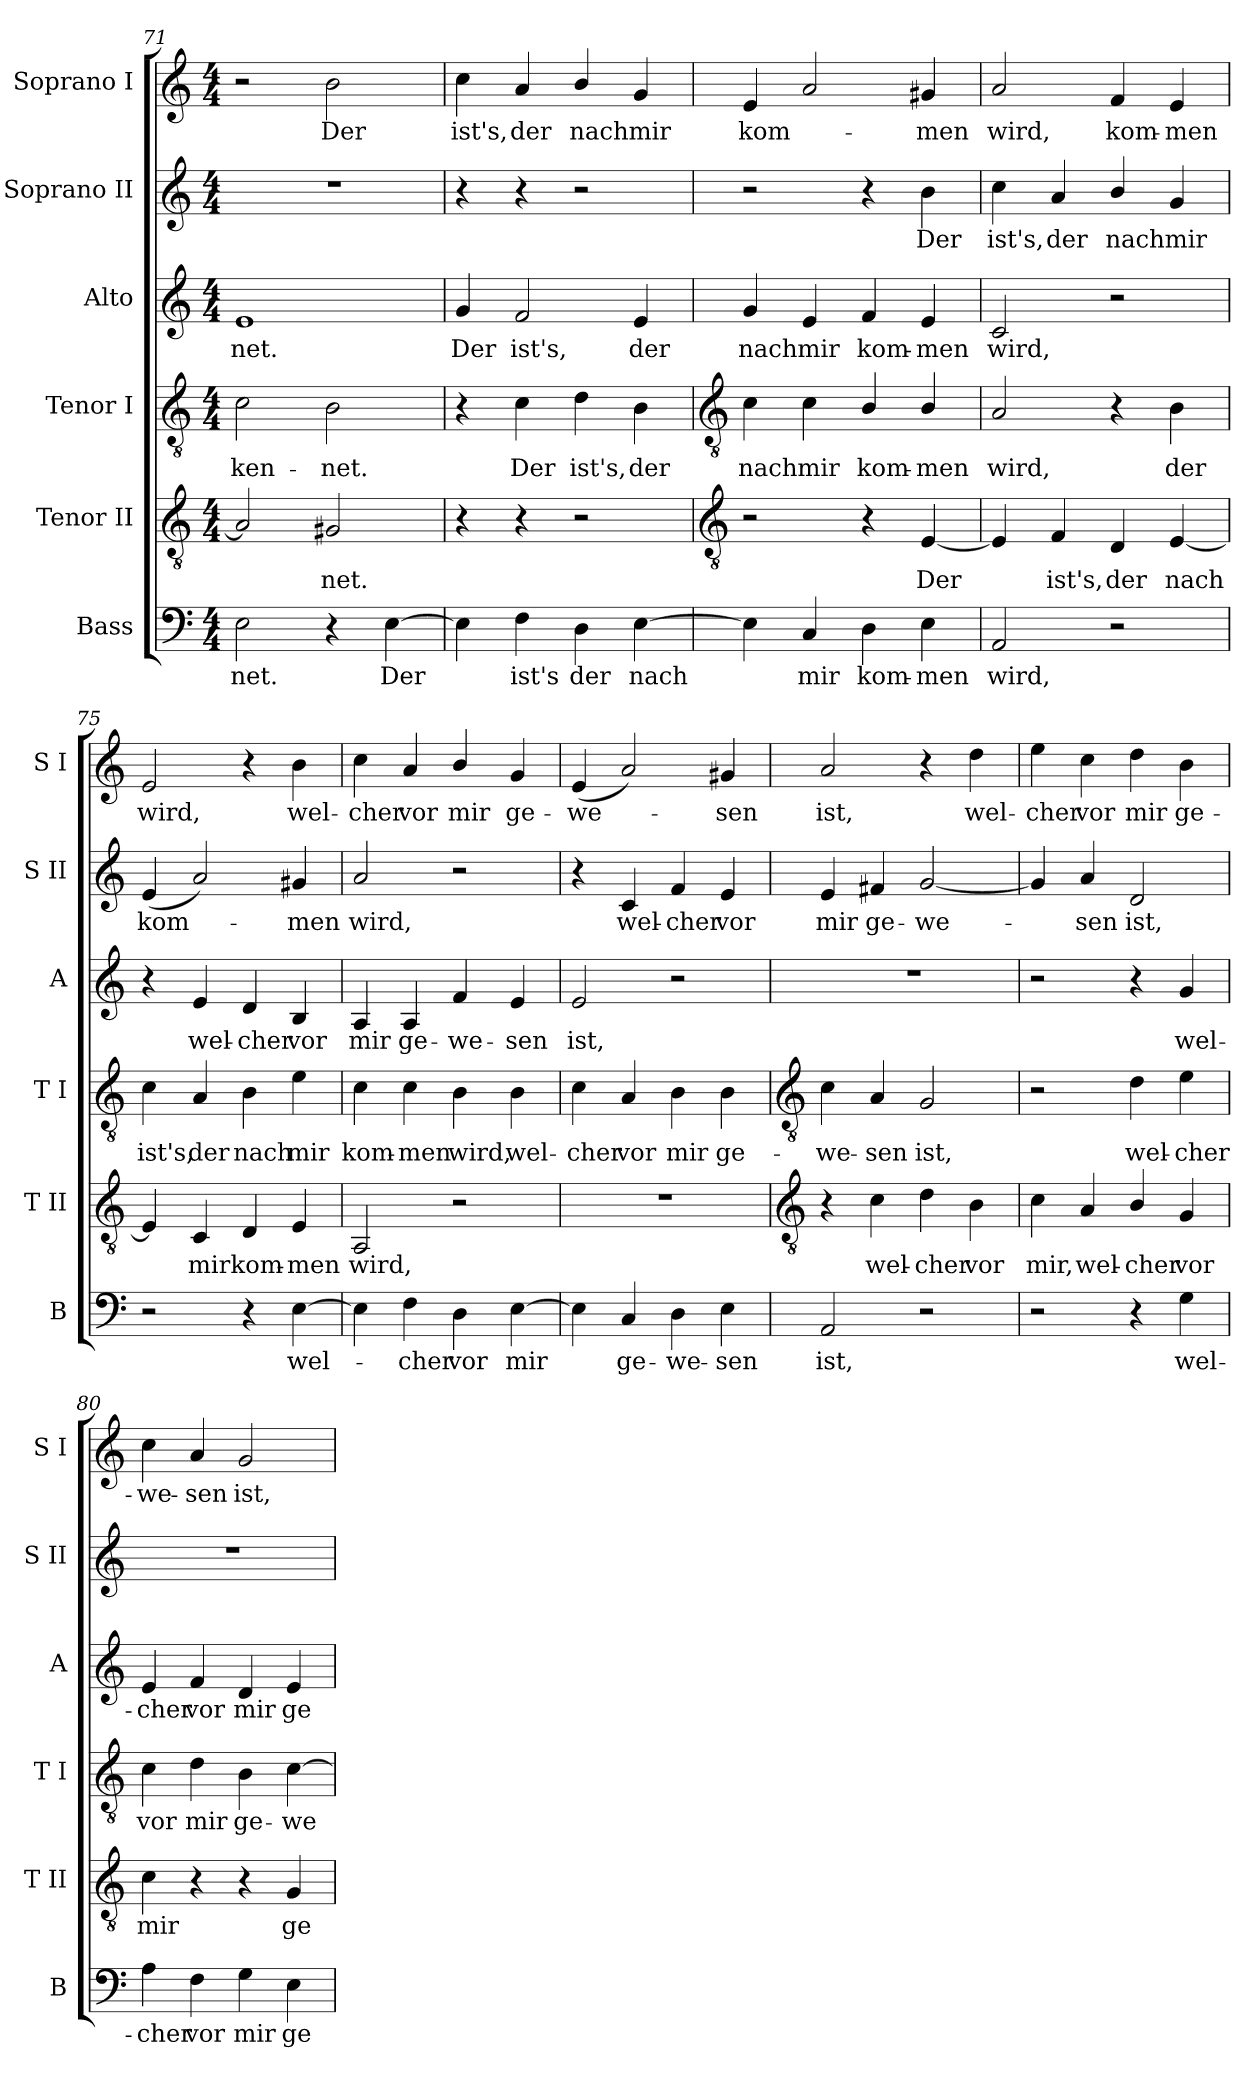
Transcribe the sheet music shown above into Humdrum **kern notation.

**kern	**text	**kern	**text	**kern	**text	**kern	**text	**kern	**text	**kern	**text
*part6	*part6	*part5	*part5	*part4	*part4	*part3	*part3	*part2	*part2	*part1	*part1
*staff6	*staff6	*staff5	*staff5	*staff4	*staff4	*staff3	*staff3	*staff2	*staff2	*staff1	*staff1
*I"Bass	*	*I"Tenor II	*	*I"Tenor I	*	*I"Alto	*	*I"Soprano II	*	*I"Soprano I	*
*I'B	*	*I'T II	*	*I'T I	*	*I'A	*	*I'S II	*	*I'S I	*
*clefF4	*	*clefGv2	*	*clefGv2	*	*clefG2	*	*clefG2	*	*clefG2	*
*k[]	*	*k[]	*	*k[]	*	*k[]	*	*k[]	*	*k[]	*
*C:	*	*C:	*	*C:	*	*C:	*	*C:	*	*C:	*
*M4/4	*	*M4/4	*	*M4/4	*	*M4/4	*	*M4/4	*	*M4/4	*
=71	=71	=71	=71	=71	=71	=71	=71	=71	=71	=71	=71
!	!LO:LY:b	!	!	!	!LO:LY:b	!	!LO:LY:b	!	!	!	!
2E	-net.	2A]	.	2c	ken-	1e	net.	1r	.	2r	.
!	!	!	!LO:LY:b	!	!LO:LY:b	!	!	!	!	!	!LO:LY:b
4r	.	2G#X	net.	2B	-net.	.	.	.	.	2b	Der
!	!LO:LY:b	!	!	!	!	!	!	!	!	!	!
[4E	Der	.	.	.	.	.	.	.	.	.	.
=72	=72	=72	=72	=72	=72	=72	=72	=72	=72	=72	=72
!	!	!	!	!	!	!	!LO:LY:b	!	!	!	!LO:LY:b
4E]	.	4r	.	4r	.	4g	Der	4r	.	4cc	ist's,
!	!LO:LY:b	!	!	!	!LO:LY:b	!	!LO:LY:b	!	!	!	!LO:LY:b
4F	ist's	4r	.	4c	Der	2f	ist's,	4r	.	4a	der
!	!LO:LY:b	!	!	!	!LO:LY:b	!	!	!	!	!	!LO:LY:b
4D	der	2r	.	4d	ist's,	.	.	2r	.	4b/	nach
!	!LO:LY:b	!	!	!	!LO:LY:b	!	!LO:LY:b	!	!	!	!LO:LY:b
[4E	nach	.	.	4B	der	4e	der	.	.	4g	mir
!!LO:LB:g=z
=73	=73	=73	=73	=73	=73	=73	=73	=73	=73	=73	=73
*	*	*clefGv2	*	*clefGv2	*	*	*	*	*	*	*
!	!	!	!	!	!LO:LY:b	!	!LO:LY:b	!	!	!	!LO:LY:b
4E]	.	2r	.	4c	nach	4g	nach	2r	.	4e	kom-
!	!LO:LY:b	!	!	!	!LO:LY:b	!	!LO:LY:b	!	!	!	!
4C	mir	.	.	4c	mir	4e	mir	.	.	2a	.
!	!LO:LY:b	!	!	!	!LO:LY:b	!	!LO:LY:b	!	!	!	!
4D	kom-	4r	.	4B/	kom-	4f	kom-	4r	.	.	.
!	!LO:LY:b	!	!LO:LY:b	!	!LO:LY:b	!	!LO:LY:b	!	!LO:LY:b	!	!LO:LY:b
4E	-men	[4E	Der	4B/	-men	4e	-men	4b	Der	4g#X	men
=74	=74	=74	=74	=74	=74	=74	=74	=74	=74	=74	=74
!	!LO:LY:b	!	!	!	!LO:LY:b	!	!LO:LY:b	!	!LO:LY:b	!	!LO:LY:b
2AA	wird,	4E]	.	2A	wird,	2c	wird,	4cc	ist's,	2a	wird,
!	!	!	!LO:LY:b	!	!	!	!	!	!LO:LY:b	!	!
.	.	4F	ist's,	.	.	.	.	4a	der	.	.
!	!	!	!LO:LY:b	!	!	!	!	!	!LO:LY:b	!	!LO:LY:b
2r	.	4D	der	4r	.	2r	.	4b/	nach	4f	kom-
!	!	!	!LO:LY:b	!	!LO:LY:b	!	!	!	!LO:LY:b	!	!LO:LY:b
.	.	[4E	nach	4B	der	.	.	4g	mir	4e	-men
=75	=75	=75	=75	=75	=75	=75	=75	=75	=75	=75	=75
!	!	!	!	!	!LO:LY:b	!	!	!	!LO:LY:b	!	!LO:LY:b
2r	.	4E]	.	4c	ist's,	4r	.	(<4e	kom-	2e	wird,
!	!	!	!LO:LY:b	!	!LO:LY:b	!	!LO:LY:b	!	!	!	!
.	.	4C	mir	4A	der	4e	wel-	2a)	.	.	.
!	!	!	!LO:LY:b	!	!LO:LY:b	!	!LO:LY:b	!	!	!	!
4r	.	4D	kom-	4B	nach	4d	-cher	.	.	4r	.
!	!LO:LY:b	!	!LO:LY:b	!	!LO:LY:b	!	!LO:LY:b	!	!LO:LY:b	!	!LO:LY:b
[4E	wel-	4E	-men	4e	mir	4B	vor	4g#X	men	4b	wel-
=76	=76	=76	=76	=76	=76	=76	=76	=76	=76	=76	=76
!	!	!	!LO:LY:b	!	!LO:LY:b	!	!LO:LY:b	!	!LO:LY:b	!	!LO:LY:b
4E]	.	2AA	wird,	4c	kom-	4A	mir	2a	wird,	4cc	-cher
!	!LO:LY:b	!	!	!	!LO:LY:b	!	!LO:LY:b	!	!	!	!LO:LY:b
4F	cher	.	.	4c	-men	4A	ge-	.	.	4a	vor
!	!LO:LY:b	!	!	!	!LO:LY:b	!	!LO:LY:b	!	!	!	!LO:LY:b
4D	vor	2r	.	4B	wird,	4f	-we-	2r	.	4b/	mir
!	!LO:LY:b	!	!	!	!LO:LY:b	!	!LO:LY:b	!	!	!	!LO:LY:b
[4E	mir	.	.	4B	wel-	4e	-sen	.	.	4g	ge-
=77	=77	=77	=77	=77	=77	=77	=77	=77	=77	=77	=77
!	!	!	!	!	!LO:LY:b	!	!LO:LY:b	!	!	!	!LO:LY:b
4E]	.	1r	.	4c	-cher	2e	ist,	4r	.	(<4e	-we-
!	!LO:LY:b	!	!	!	!LO:LY:b	!	!	!	!LO:LY:b	!	!
4C	ge-	.	.	4A	vor	.	.	4c	wel-	2a)	.
!	!LO:LY:b	!	!	!	!LO:LY:b	!	!	!	!LO:LY:b	!	!
4D	-we-	.	.	4B	mir	2r	.	4f	-cher	.	.
!	!LO:LY:b	!	!	!	!LO:LY:b	!	!	!	!LO:LY:b	!	!LO:LY:b
4E	-sen	.	.	4B	ge-	.	.	4e	vor	4g#X	sen
!!LO:LB:g=z
=78	=78	=78	=78	=78	=78	=78	=78	=78	=78	=78	=78
*	*	*clefGv2	*	*clefGv2	*	*	*	*	*	*	*
!	!LO:LY:b	!	!	!	!LO:LY:b	!	!	!	!LO:LY:b	!	!LO:LY:b
2AA	ist,	4r	.	4c	-we-	1r	.	4e	mir	2a	ist,
!	!	!	!LO:LY:b	!	!LO:LY:b	!	!	!	!LO:LY:b	!	!
.	.	4c	wel-	4A	-sen	.	.	4f#X	ge-	.	.
!	!	!	!LO:LY:b	!	!LO:LY:b	!	!	!	!LO:LY:b	!	!
2r	.	4d	-cher	2G	ist,	.	.	[2g	-we-	4r	.
!	!	!	!LO:LY:b	!	!	!	!	!	!	!	!LO:LY:b
.	.	4B	vor	.	.	.	.	.	.	4dd	wel-
=79	=79	=79	=79	=79	=79	=79	=79	=79	=79	=79	=79
!	!	!	!LO:LY:b	!	!	!	!	!	!	!	!LO:LY:b
2r	.	4c	mir,	2r	.	2r	.	4g]	.	4ee	-cher
!	!	!	!LO:LY:b	!	!	!	!	!	!LO:LY:b	!	!LO:LY:b
.	.	4A	wel-	.	.	.	.	4a	sen	4cc	vor
!	!	!	!LO:LY:b	!	!LO:LY:b	!	!	!	!LO:LY:b	!	!LO:LY:b
4r	.	4B/	-cher	4d	wel-	4r	.	2d	ist,	4dd	mir
!	!LO:LY:b	!	!LO:LY:b	!	!LO:LY:b	!	!LO:LY:b	!	!	!	!LO:LY:b
4G	wel-	4G	vor	4e	-cher	4g	wel-	.	.	4b	ge-
=80	=80	=80	=80	=80	=80	=80	=80	=80	=80	=80	=80
!	!LO:LY:b	!	!LO:LY:b	!	!LO:LY:b	!	!LO:LY:b	!	!	!	!LO:LY:b
4A	-cher	4c	mir	4c	vor	4e	-cher	1r	.	4cc	-we-
!	!LO:LY:b	!	!	!	!LO:LY:b	!	!LO:LY:b	!	!	!	!LO:LY:b
4F	vor	4r	.	4d	mir	4f	vor	.	.	4a	-sen
!	!LO:LY:b	!	!	!	!LO:LY:b	!	!LO:LY:b	!	!	!	!LO:LY:b
4G	mir	4r	.	4B	ge-	4d	mir	.	.	2g	ist,
!	!LO:LY:b	!	!LO:LY:b	!	!LO:LY:b	!	!LO:LY:b	!	!	!	!
4E	ge-	4G	ge-	[4c	-we-	4e	ge-	.	.	.	.
=	=	=	=	=	=	=	=	=	=	=	=
*-	*-	*-	*-	*-	*-	*-	*-	*-	*-	*-	*-
